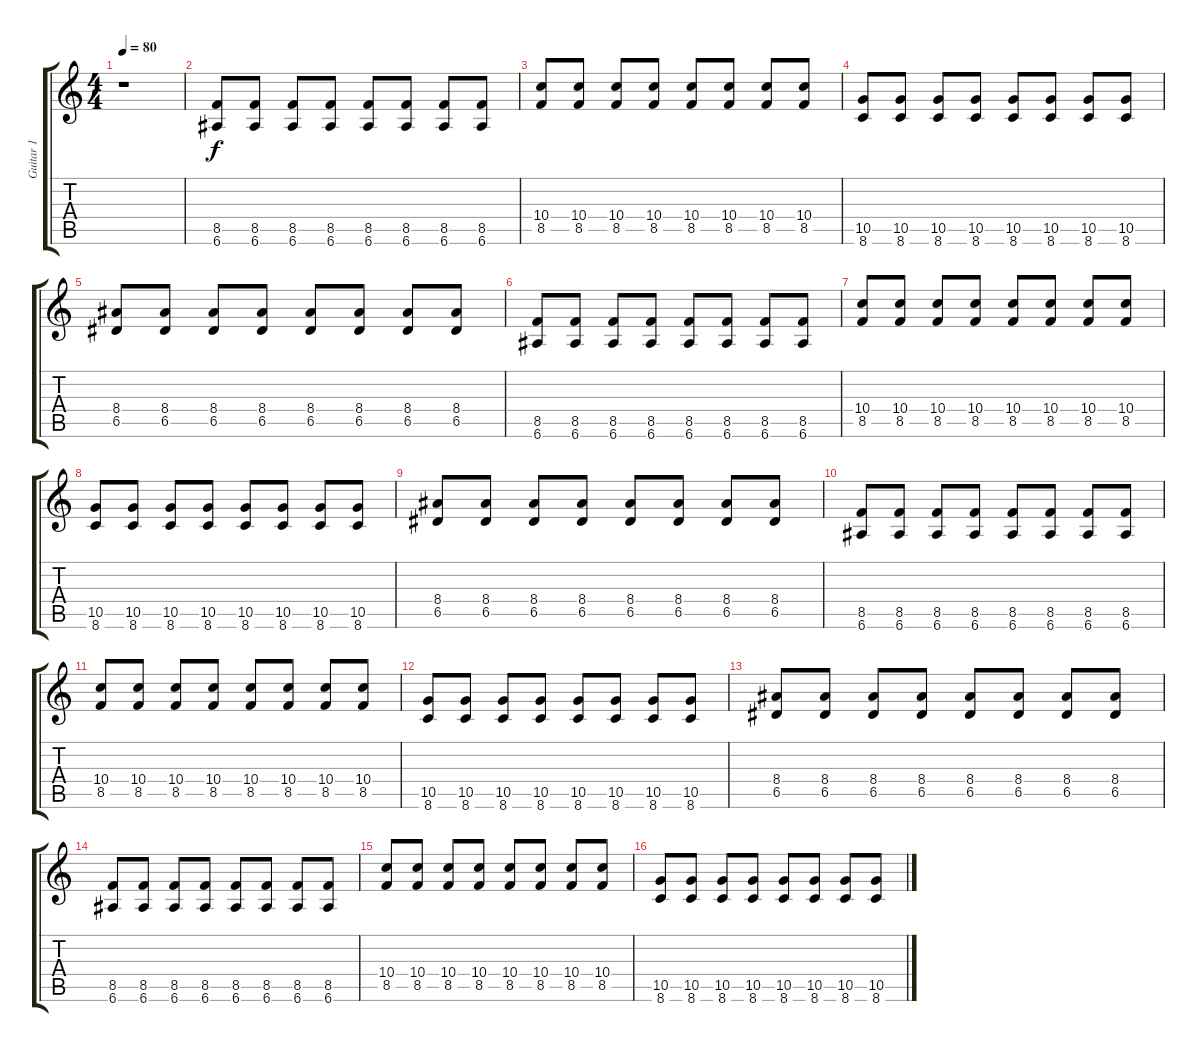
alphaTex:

\track ("Guitar 1" "Guitar 1") {instrument overdrivenguitar}
\staff {score tabs}
\tuning (E4 B3 G3 D3 A2 E2) {hide}
\ts (4 4)
\tempo 80
\clef g2
\ks c
r.1{dy f} |
(8.5 6.6).8 (8.5 6.6).8 (8.5 6.6).8 (8.5 6.6).8 (8.5 6.6).8 (8.5 6.6).8 (8.5 6.6).8 (8.5 6.6).8 |
(10.4 8.5).8 (10.4 8.5).8 (10.4 8.5).8 (10.4 8.5).8 (10.4 8.5).8 (10.4 8.5).8 (10.4 8.5).8 (10.4 8.5).8 |
(10.5 8.6).8 (10.5 8.6).8 (10.5 8.6).8 (10.5 8.6).8 (10.5 8.6).8 (10.5 8.6).8 (10.5 8.6).8 (10.5 8.6).8 |
(8.4 6.5).8 (8.4 6.5).8 (8.4 6.5).8 (8.4 6.5).8 (8.4 6.5).8 (8.4 6.5).8 (8.4 6.5).8 (8.4 6.5).8 |
(8.5 6.6).8 (8.5 6.6).8 (8.5 6.6).8 (8.5 6.6).8 (8.5 6.6).8 (8.5 6.6).8 (8.5 6.6).8 (8.5 6.6).8 |
(10.4 8.5).8 (10.4 8.5).8 (10.4 8.5).8 (10.4 8.5).8 (10.4 8.5).8 (10.4 8.5).8 (10.4 8.5).8 (10.4 8.5).8 |
(10.5 8.6).8 (10.5 8.6).8 (10.5 8.6).8 (10.5 8.6).8 (10.5 8.6).8 (10.5 8.6).8 (10.5 8.6).8 (10.5 8.6).8 |
(8.4 6.5).8 (8.4 6.5).8 (8.4 6.5).8 (8.4 6.5).8 (8.4 6.5).8 (8.4 6.5).8 (8.4 6.5).8 (8.4 6.5).8 |
(8.5 6.6).8 (8.5 6.6).8 (8.5 6.6).8 (8.5 6.6).8 (8.5 6.6).8 (8.5 6.6).8 (8.5 6.6).8 (8.5 6.6).8 |
(10.4 8.5).8 (10.4 8.5).8 (10.4 8.5).8 (10.4 8.5).8 (10.4 8.5).8 (10.4 8.5).8 (10.4 8.5).8 (10.4 8.5).8 |
(10.5 8.6).8 (10.5 8.6).8 (10.5 8.6).8 (10.5 8.6).8 (10.5 8.6).8 (10.5 8.6).8 (10.5 8.6).8 (10.5 8.6).8 |
(8.4 6.5).8 (8.4 6.5).8 (8.4 6.5).8 (8.4 6.5).8 (8.4 6.5).8 (8.4 6.5).8 (8.4 6.5).8 (8.4 6.5).8 |
(8.5 6.6).8 (8.5 6.6).8 (8.5 6.6).8 (8.5 6.6).8 (8.5 6.6).8 (8.5 6.6).8 (8.5 6.6).8 (8.5 6.6).8 |
(10.4 8.5).8 (10.4 8.5).8 (10.4 8.5).8 (10.4 8.5).8 (10.4 8.5).8 (10.4 8.5).8 (10.4 8.5).8 (10.4 8.5).8 |
(10.5 8.6).8 (10.5 8.6).8 (10.5 8.6).8 (10.5 8.6).8 (10.5 8.6).8 (10.5 8.6).8 (10.5 8.6).8 (10.5 8.6).8
